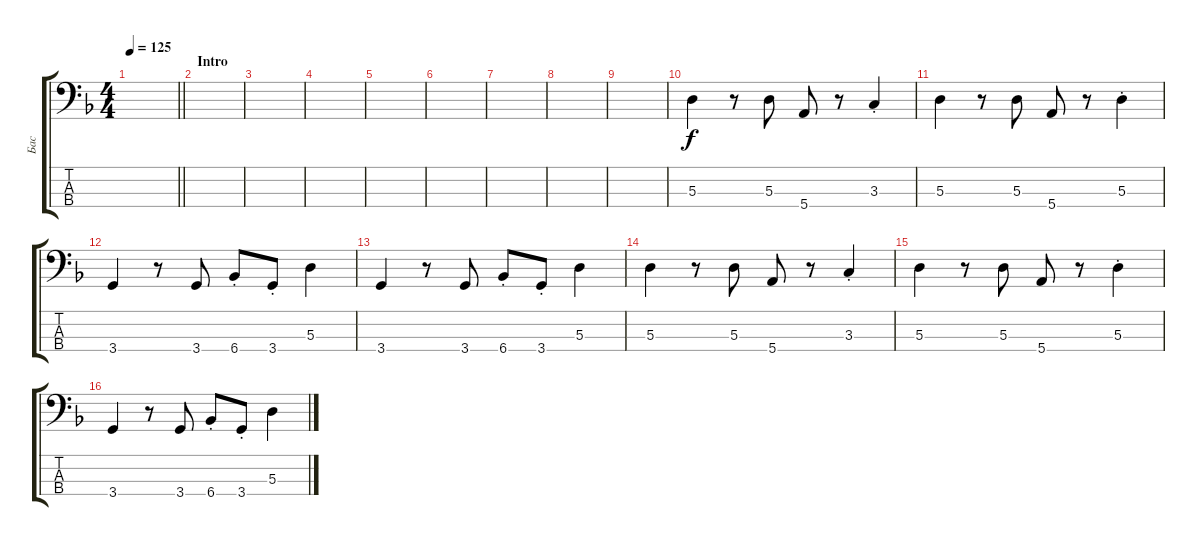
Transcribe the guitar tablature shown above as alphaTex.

\track ("Бас" "Бас") {instrument electricbassfinger}
\staff {score tabs}
\tuning (G2 D2 A1 E1) {hide}
\ts (4 4)
\tempo 125
\clef f4
\barLineRight lightlight
\ks dminor
|
\section ("" "Intro")
|
|
|
|
|
|
|
|
5.3.4 r.8 5.3.8 5.4.8 r.8 3.3{st}.4 |
5.3.4 r.8 5.3.8 5.4.8 r.8 5.3{st}.4 |
3.4.4 r.8 3.4.8 6.4{st}.8 3.4{st}.8 5.3.4 |
3.4.4 r.8 3.4.8 6.4{st}.8 3.4{st}.8 5.3.4 |
5.3.4 r.8 5.3.8 5.4.8 r.8 3.3{st}.4 |
5.3.4 r.8 5.3.8 5.4.8 r.8 5.3{st}.4 |
3.4.4 r.8 3.4.8 6.4{st}.8 3.4{st}.8 5.3.4
